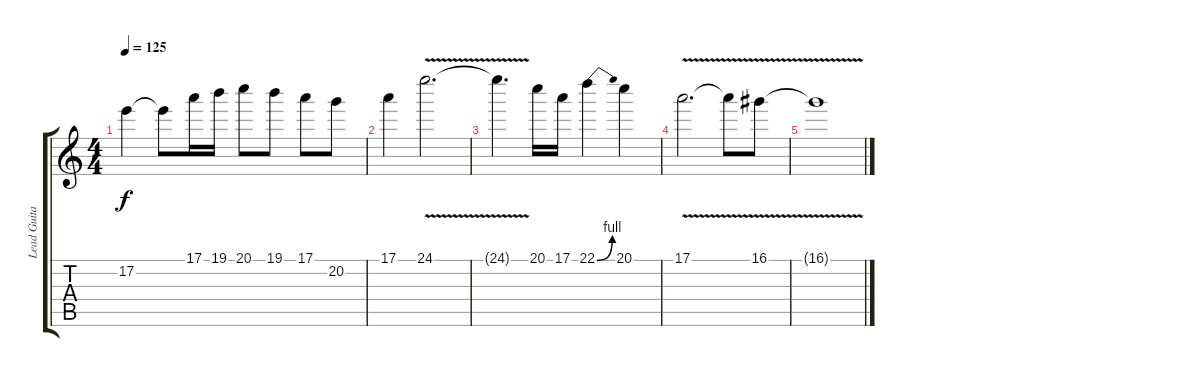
\track ("Lead Guitar 1" "Lead Guita") {instrument distortionguitar}
\staff {score tabs}
\tuning (E4 B3 G3 D3 A2 E2) {hide}
\ts (4 4)
\tempo 125
\clef g2
\ks c
17.2{t}.4{dy f} 17.2{t}.8 17.1.16 19.1.16 20.1.8 19.1.8 17.1.8 20.2.8 |
17.1.4 24.1{v}.2{d} |
24.1{t}.4{d} 20.1.16 17.1.16 22.1{be (bend 0 0 60 4)}.4 20.1.4 |
17.1{v}.2{d} 17.1{t}.8 16.1{v}.8 |
16.1{t}.1
